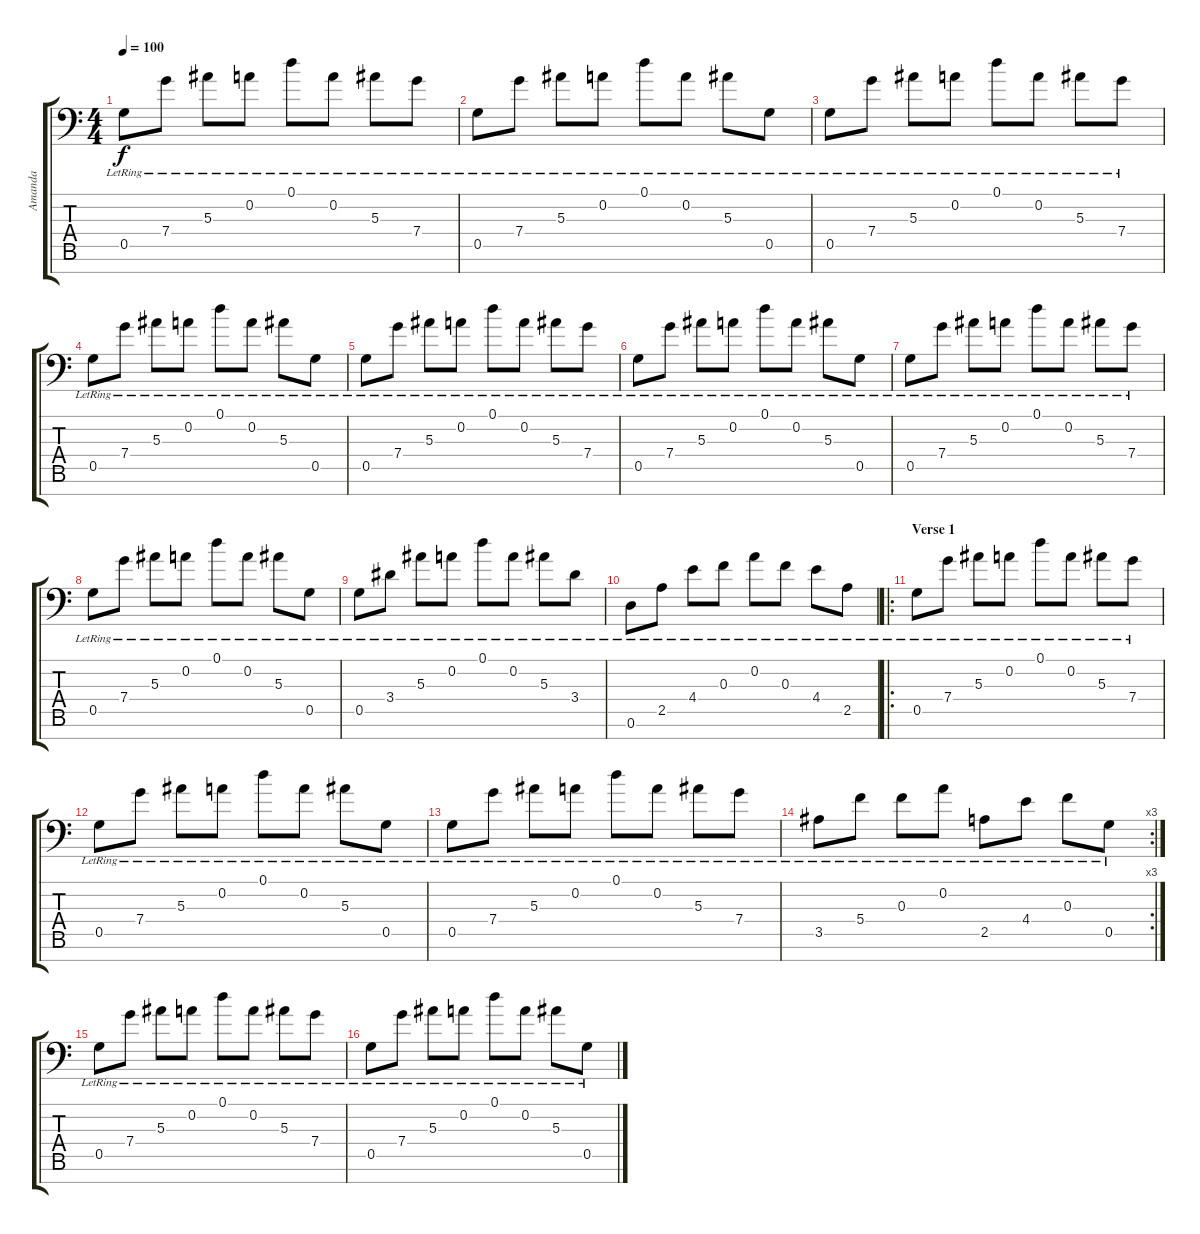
\track ("Amanda" "Amanda") {instrument electricguitarclean}
\staff {score tabs}
\tuning (D4 A3 F3 C3 G2 D2 G1) {hide}
\ts (4 4)
\tempo 100
\clef f4
\ks c
0.5{lr}.8{dy f} 7.4{lr}.8 5.3{lr}.8 0.2{lr}.8 0.1{lr}.8 0.2{lr}.8 5.3{lr}.8 7.4{lr}.8 |
0.5{lr}.8 7.4{lr}.8 5.3{lr}.8 0.2{lr}.8 0.1{lr}.8 0.2{lr}.8 5.3{lr}.8 0.5{lr}.8 |
0.5{lr}.8 7.4{lr}.8 5.3{lr}.8 0.2{lr}.8 0.1{lr}.8 0.2{lr}.8 5.3{lr}.8 7.4{lr}.8 |
0.5{lr}.8 7.4{lr}.8 5.3{lr}.8 0.2{lr}.8 0.1{lr}.8 0.2{lr}.8 5.3{lr}.8 0.5{lr}.8 |
0.5{lr}.8 7.4{lr}.8 5.3{lr}.8 0.2{lr}.8 0.1{lr}.8 0.2{lr}.8 5.3{lr}.8 7.4{lr}.8 |
0.5{lr}.8 7.4{lr}.8 5.3{lr}.8 0.2{lr}.8 0.1{lr}.8 0.2{lr}.8 5.3{lr}.8 0.5{lr}.8 |
0.5{lr}.8 7.4{lr}.8 5.3{lr}.8 0.2{lr}.8 0.1{lr}.8 0.2{lr}.8 5.3{lr}.8 7.4{lr}.8 |
0.5{lr}.8 7.4{lr}.8 5.3{lr}.8 0.2{lr}.8 0.1{lr}.8 0.2{lr}.8 5.3{lr}.8 0.5{lr}.8 |
0.5{lr}.8 3.4{lr}.8 5.3{lr}.8 0.2{lr}.8 0.1{lr}.8 0.2{lr}.8 5.3{lr}.8 3.4{lr}.8 |
0.6{lr}.8 2.5{lr}.8 4.4{lr}.8 0.3{lr}.8 0.2{lr}.8 0.3{lr}.8 4.4{lr}.8 2.5{lr}.8 |
\ro
\section ("" "Verse 1")
0.5{lr}.8 7.4{lr}.8 5.3{lr}.8 0.2{lr}.8 0.1{lr}.8 0.2{lr}.8 5.3{lr}.8 7.4{lr}.8 |
0.5{lr}.8 7.4{lr}.8 5.3{lr}.8 0.2{lr}.8 0.1{lr}.8 0.2{lr}.8 5.3{lr}.8 0.5{lr}.8 |
0.5{lr}.8 7.4{lr}.8 5.3{lr}.8 0.2{lr}.8 0.1{lr}.8 0.2{lr}.8 5.3{lr}.8 7.4{lr}.8 |
\rc 3
3.5{lr}.8 5.4{lr}.8 0.3{lr}.8 0.2{lr}.8 2.5{lr}.8 4.4{lr}.8 0.3{lr}.8 0.5{lr}.8 |
0.5{lr}.8 7.4{lr}.8 5.3{lr}.8 0.2{lr}.8 0.1{lr}.8 0.2{lr}.8 5.3{lr}.8 7.4{lr}.8 |
0.5{lr}.8 7.4{lr}.8 5.3{lr}.8 0.2{lr}.8 0.1{lr}.8 0.2{lr}.8 5.3{lr}.8 0.5{lr}.8
